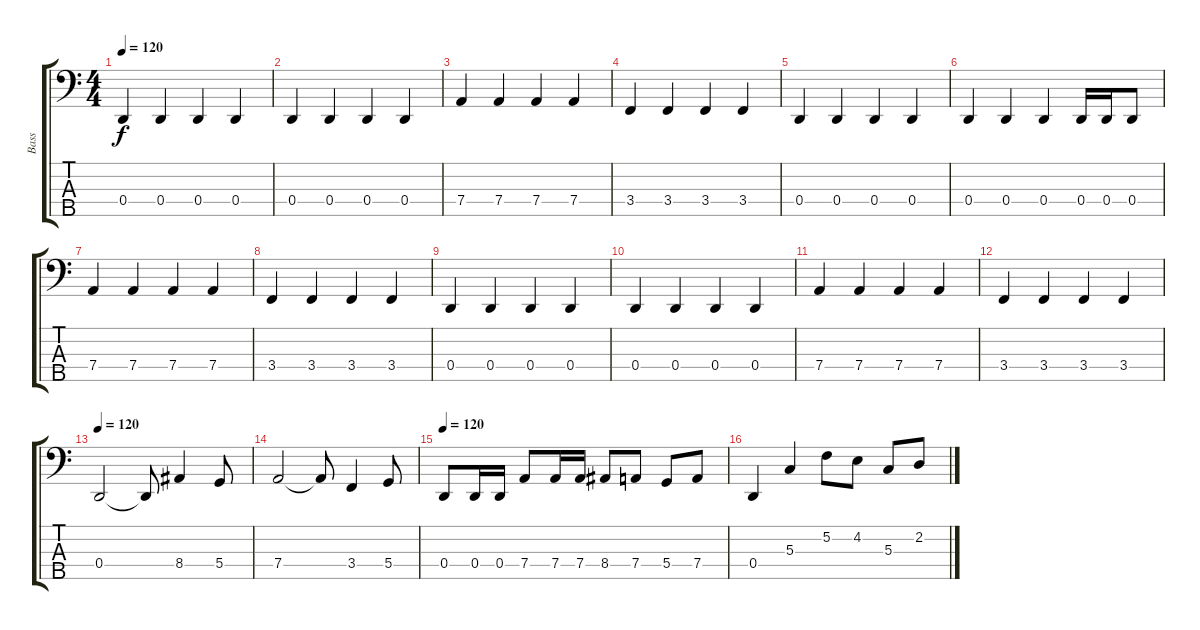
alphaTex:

\track ("Bass" "Bass") {instrument electricbassfinger}
\staff {score tabs}
\tuning (F2 C2 G1 D1 A0) {hide}
\ts (4 4)
\tempo 120
\clef f4
\ks c
0.4{t}.4{dy f} 0.4.4 0.4.4 0.4.4 |
0.4.4 0.4.4 0.4.4 0.4.4 |
7.4.4 7.4.4 7.4.4 7.4.4 |
3.4.4 3.4.4 3.4.4 3.4.4 |
0.4.4 0.4.4 0.4.4 0.4.4 |
0.4.4 0.4.4 0.4.4 0.4.16 0.4.16 0.4.8 |
7.4.4 7.4.4 7.4.4 7.4.4 |
3.4.4 3.4.4 3.4.4 3.4.4 |
0.4.4 0.4.4 0.4.4 0.4.4 |
0.4.4 0.4.4 0.4.4 0.4.4 |
7.4.4 7.4.4 7.4.4 7.4.4 |
3.4.4 3.4.4 3.4.4 3.4.4 |
\tempo 120
0.4.2 0.4{t}.8 8.4.4 5.4.8 |
7.4.2 7.4{t}.8 3.4.4 5.4.8 |
\tempo 120
0.4.8 0.4.16 0.4.16 7.4.8 7.4.16 7.4.16 8.4.8 7.4.8 5.4.8 7.4.8 |
0.4.4 5.3.4 5.2.8 4.2.8 5.3.8 2.2.8
